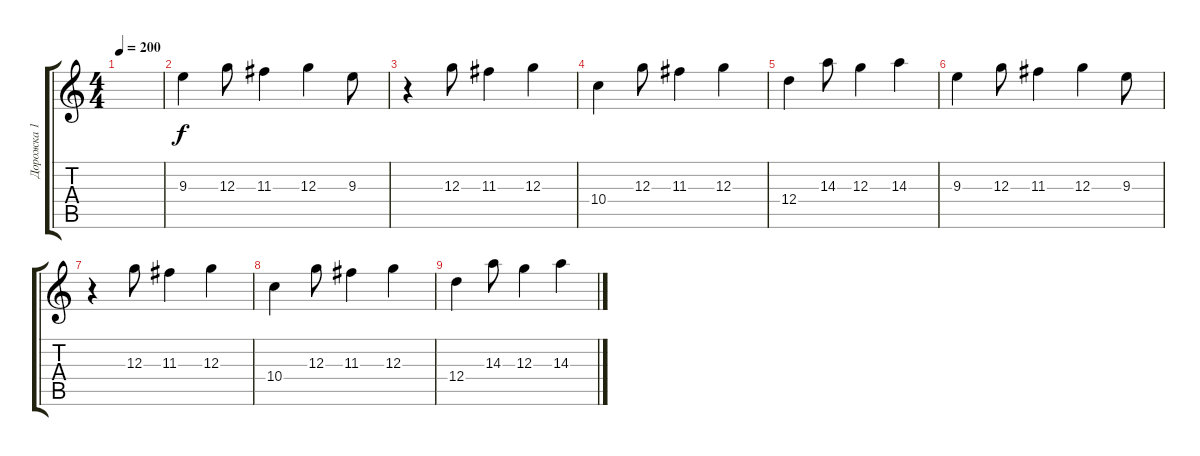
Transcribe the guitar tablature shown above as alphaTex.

\track ("Дорожка 1" "Дорожка 1") {instrument distortionguitar}
\staff {score tabs}
\tuning (E4 B3 G3 D3 A2 E2) {hide}
\ts (4 4)
\tempo 200
\clef g2
\ks c
|
9.3.4 12.3.8 11.3.4 12.3.4 9.3.8 |
r.4 12.3.8 11.3.4 12.3.4 |
10.4.4 12.3.8 11.3.4 12.3.4 |
12.4.4 14.3.8 12.3.4 14.3.4 |
9.3.4 12.3.8 11.3.4 12.3.4 9.3.8 |
r.4 12.3.8 11.3.4 12.3.4 |
10.4.4 12.3.8 11.3.4 12.3.4 |
12.4.4 14.3.8 12.3.4 14.3.4
